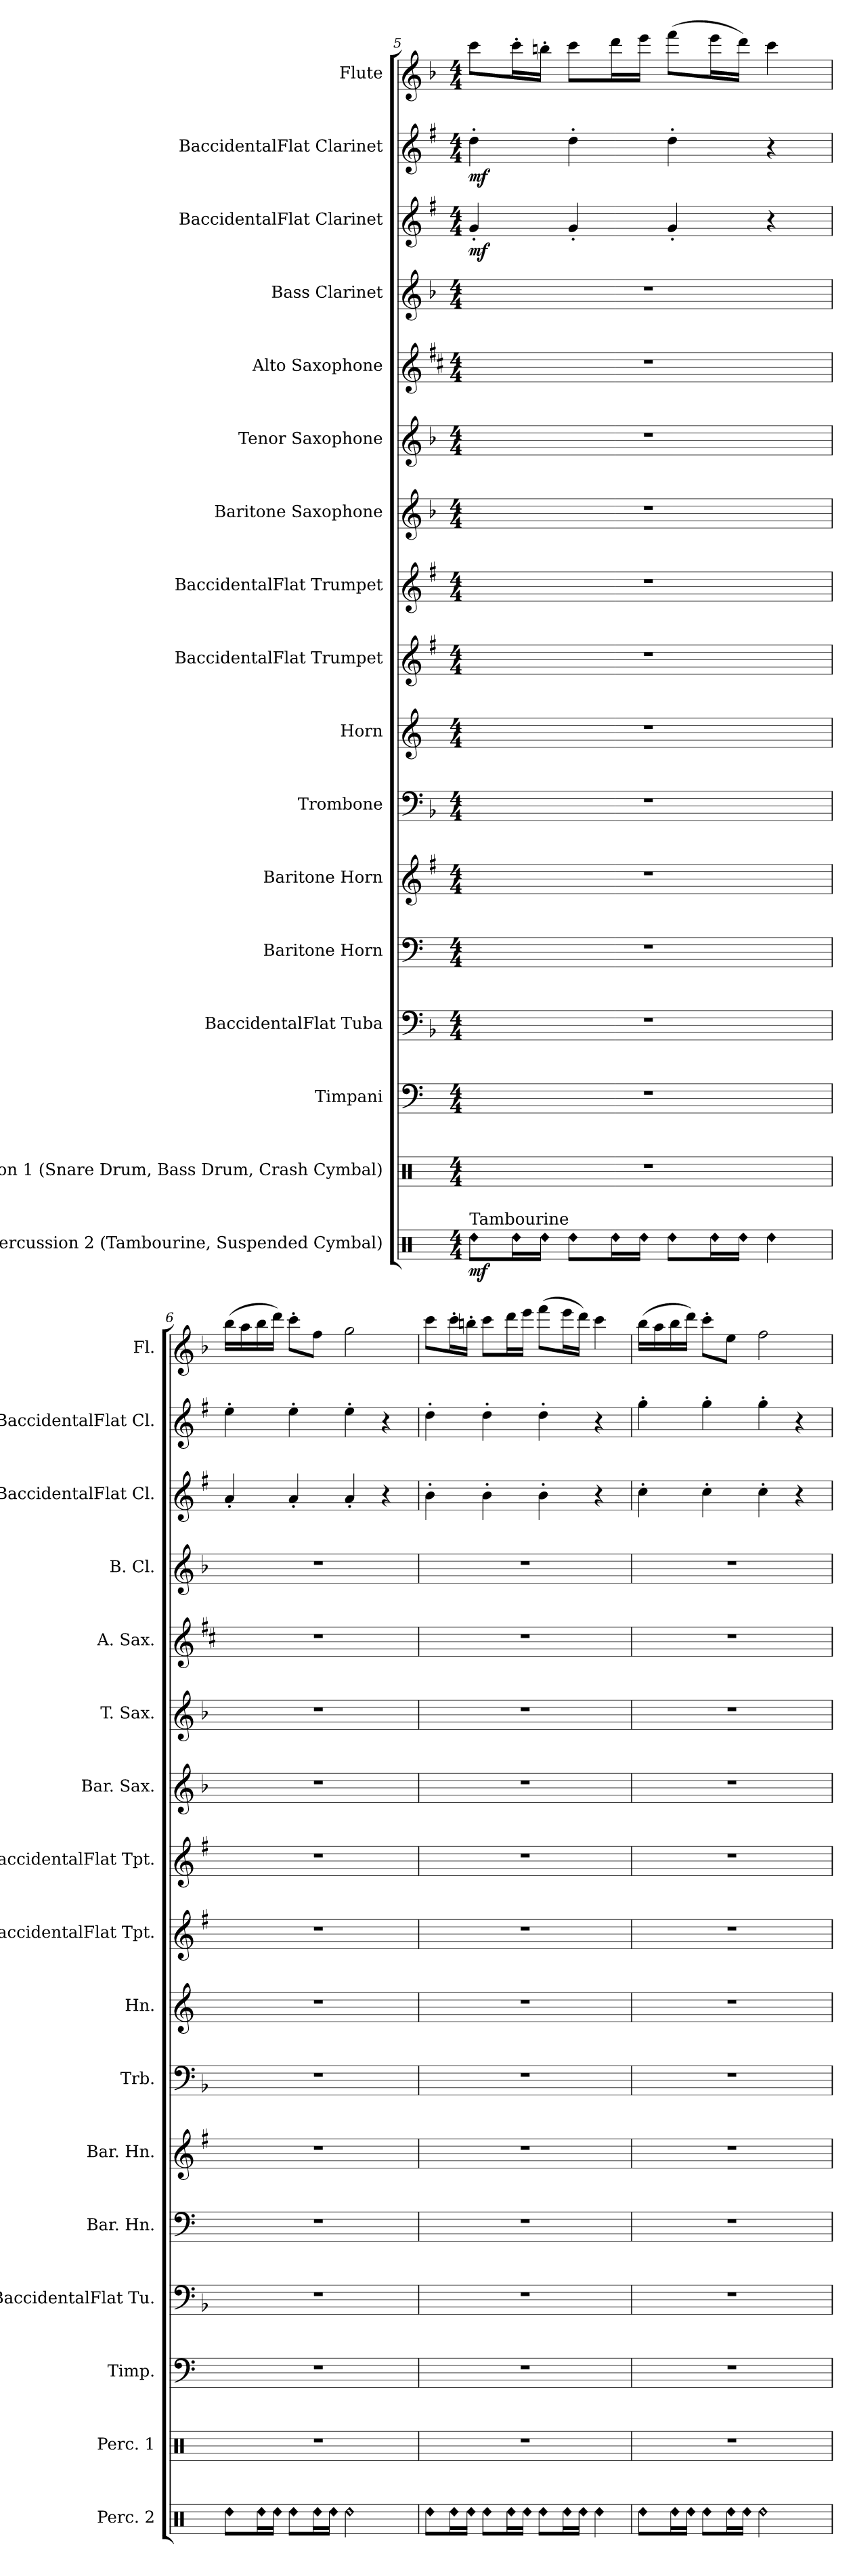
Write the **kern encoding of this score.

**kern	**dynam	**kern	**kern	**kern	**kern	**kern	**kern	**kern	**kern	**kern	**kern	**kern	**kern	**kern	**kern	**dynam	**kern	**dynam	**kern
*part17	*part17	*part16	*part15	*part14	*part13	*part12	*part11	*part10	*part9	*part8	*part7	*part6	*part5	*part4	*part3	*part3	*part2	*part2	*part1
*staff17	*staff17	*staff16	*staff15	*staff14	*staff13	*staff12	*staff11	*staff10	*staff9	*staff8	*staff7	*staff6	*staff5	*staff4	*staff3	*staff3	*staff2	*staff2	*staff1
*I"Percussion 2 (Tambourine, Suspended Cymbal)	*	*I"Percussion 1 (Snare Drum, Bass Drum, Crash Cymbal)	*I"Timpani	*I"BaccidentalFlat Tuba	*I"Baritone Horn	*I"Baritone Horn	*I"Trombone	*I"Horn	*I"BaccidentalFlat Trumpet	*I"BaccidentalFlat Trumpet	*I"Baritone Saxophone	*I"Tenor Saxophone	*I"Alto Saxophone	*I"Bass Clarinet	*I"BaccidentalFlat Clarinet	*	*I"BaccidentalFlat Clarinet	*	*I"Flute
*I'Perc. 2	*	*I'Perc. 1	*I'Timp.	*I'BaccidentalFlat Tu.	*I'Bar. Hn.	*I'Bar. Hn.	*I'Trb.	*I'Hn.	*I'BaccidentalFlat Tpt.	*I'BaccidentalFlat Tpt.	*I'Bar. Sax.	*I'T. Sax.	*I'A. Sax.	*I'B. Cl.	*I'BaccidentalFlat Cl.	*	*I'BaccidentalFlat Cl.	*	*I'Fl.
*clefX	*	*clefX	*clefF4	*clefF4	*clefF4	*clefG2	*clefF4	*clefG2	*clefG2	*clefG2	*clefG2	*clefG2	*clefG2	*clefG2	*clefG2	*	*clefG2	*	*clefG2
*	*	*	*	*	*ITrd4c7	*ITrd1c2	*	*ITrd4c7	*ITrd1c2	*ITrd1c2	*ITrd12c21	*ITrd8c14	*ITrd5c9	*ITrd8c14	*ITrd1c2	*	*ITrd1c2	*	*
*k[]	*	*k[]	*k[]	*k[b-]	*k[b-]	*k[b-]	*k[b-]	*k[b-]	*k[b-]	*k[b-]	*k[b-]	*k[b-]	*k[b-]	*k[b-]	*k[b-]	*	*k[b-]	*	*k[b-]
*M4/4	*	*M4/4	*M4/4	*M4/4	*M4/4	*M4/4	*M4/4	*M4/4	*M4/4	*M4/4	*M4/4	*M4/4	*M4/4	*M4/4	*M4/4	*	*M4/4	*	*M4/4
=5	=5	=5	=5	=5	=5	=5	=5	=5	=5	=5	=5	=5	=5	=5	=5	=5	=5	=5	=5
!LO:TX:a:t=Tambourine	!	!	!	!	!	!	!	!	!	!	!	!	!	!	!	!	!	!	!
!LO:N:head=diamond	!LO:DY:b	!	!	!	!	!	!	!	!	!	!	!	!	!	!	!LO:DY:b	!	!LO:DY:b	!
8Rdd\L	mf	1r	1r	1r	1r	1r	1r	1r	1r	1r	1r	1r	1r	1r	4f'/	mf	4cc'\	mf	8ccc\L
!LO:N:head=diamond	!	!	!	!	!	!	!	!	!	!	!	!	!	!	!	!	!	!	!
16Rdd\L	.	.	.	.	.	.	.	.	.	.	.	.	.	.	.	.	.	.	16ccc'\L
!LO:N:head=diamond	!	!	!	!	!	!	!	!	!	!	!	!	!	!	!	!	!	!	!
16Rdd\JJ	.	.	.	.	.	.	.	.	.	.	.	.	.	.	.	.	.	.	16bbn'\JJ
!LO:N:head=diamond	!	!	!	!	!	!	!	!	!	!	!	!	!	!	!	!	!	!	!
8Rdd\L	.	.	.	.	.	.	.	.	.	.	.	.	.	.	4f'/	.	4cc'\	.	8ccc\L
!LO:N:head=diamond	!	!	!	!	!	!	!	!	!	!	!	!	!	!	!	!	!	!	!
16Rdd\L	.	.	.	.	.	.	.	.	.	.	.	.	.	.	.	.	.	.	16ddd\L
!LO:N:head=diamond	!	!	!	!	!	!	!	!	!	!	!	!	!	!	!	!	!	!	!
16Rdd\JJ	.	.	.	.	.	.	.	.	.	.	.	.	.	.	.	.	.	.	16eee\JJ
!LO:N:head=diamond	!	!	!	!	!	!	!	!	!	!	!	!	!	!	!	!	!	!	!
8Rdd\L	.	.	.	.	.	.	.	.	.	.	.	.	.	.	4f'/	.	4cc'\	.	(8fff\L
!LO:N:head=diamond	!	!	!	!	!	!	!	!	!	!	!	!	!	!	!	!	!	!	!
16Rdd\L	.	.	.	.	.	.	.	.	.	.	.	.	.	.	.	.	.	.	16eee\L
!LO:N:head=diamond	!	!	!	!	!	!	!	!	!	!	!	!	!	!	!	!	!	!	!
16Rdd\JJ	.	.	.	.	.	.	.	.	.	.	.	.	.	.	.	.	.	.	16ddd\JJ)
!LO:N:head=diamond	!	!	!	!	!	!	!	!	!	!	!	!	!	!	!	!	!	!	!
4Rdd\	.	.	.	.	.	.	.	.	.	.	.	.	.	.	4r	.	4r	.	4ccc\
=6	=6	=6	=6	=6	=6	=6	=6	=6	=6	=6	=6	=6	=6	=6	=6	=6	=6	=6	=6
!LO:N:head=diamond	!	!	!	!	!	!	!	!	!	!	!	!	!	!	!	!	!	!	!
8Rdd\L	.	1r	1r	1r	1r	1r	1r	1r	1r	1r	1r	1r	1r	1r	4g'/	.	4dd'\	.	(16bb-\LL
.	.	.	.	.	.	.	.	.	.	.	.	.	.	.	.	.	.	.	16aa\
!LO:N:head=diamond	!	!	!	!	!	!	!	!	!	!	!	!	!	!	!	!	!	!	!
16Rdd\L	.	.	.	.	.	.	.	.	.	.	.	.	.	.	.	.	.	.	16bb-\
!LO:N:head=diamond	!	!	!	!	!	!	!	!	!	!	!	!	!	!	!	!	!	!	!
16Rdd\JJ	.	.	.	.	.	.	.	.	.	.	.	.	.	.	.	.	.	.	16ddd\JJ)
!LO:N:head=diamond	!	!	!	!	!	!	!	!	!	!	!	!	!	!	!	!	!	!	!
8Rdd\L	.	.	.	.	.	.	.	.	.	.	.	.	.	.	4g'/	.	4dd'\	.	8ccc'\L
!LO:N:head=diamond	!	!	!	!	!	!	!	!	!	!	!	!	!	!	!	!	!	!	!
16Rdd\L	.	.	.	.	.	.	.	.	.	.	.	.	.	.	.	.	.	.	8ff\J
!LO:N:head=diamond	!	!	!	!	!	!	!	!	!	!	!	!	!	!	!	!	!	!	!
16Rdd\JJ	.	.	.	.	.	.	.	.	.	.	.	.	.	.	.	.	.	.	.
!LO:N:head=diamond	!	!	!	!	!	!	!	!	!	!	!	!	!	!	!	!	!	!	!
2Rdd\	.	.	.	.	.	.	.	.	.	.	.	.	.	.	4g'/	.	4dd'\	.	2gg\
.	.	.	.	.	.	.	.	.	.	.	.	.	.	.	4r	.	4r	.	.
!!LO:PB:g=z
=7	=7	=7	=7	=7	=7	=7	=7	=7	=7	=7	=7	=7	=7	=7	=7	=7	=7	=7	=7
!LO:N:head=diamond	!	!	!	!	!	!	!	!	!	!	!	!	!	!	!	!	!	!	!
8Rdd\L	.	1r	1r	1r	1r	1r	1r	1r	1r	1r	1r	1r	1r	1r	4a'\	.	4cc'\	.	8ccc\L
!LO:N:head=diamond	!	!	!	!	!	!	!	!	!	!	!	!	!	!	!	!	!	!	!
16Rdd\L	.	.	.	.	.	.	.	.	.	.	.	.	.	.	.	.	.	.	16ccc'\L
!LO:N:head=diamond	!	!	!	!	!	!	!	!	!	!	!	!	!	!	!	!	!	!	!
16Rdd\JJ	.	.	.	.	.	.	.	.	.	.	.	.	.	.	.	.	.	.	16bbn'\JJ
!LO:N:head=diamond	!	!	!	!	!	!	!	!	!	!	!	!	!	!	!	!	!	!	!
8Rdd\L	.	.	.	.	.	.	.	.	.	.	.	.	.	.	4a'\	.	4cc'\	.	8ccc\L
!LO:N:head=diamond	!	!	!	!	!	!	!	!	!	!	!	!	!	!	!	!	!	!	!
16Rdd\L	.	.	.	.	.	.	.	.	.	.	.	.	.	.	.	.	.	.	16ddd\L
!LO:N:head=diamond	!	!	!	!	!	!	!	!	!	!	!	!	!	!	!	!	!	!	!
16Rdd\JJ	.	.	.	.	.	.	.	.	.	.	.	.	.	.	.	.	.	.	16eee\JJ
!LO:N:head=diamond	!	!	!	!	!	!	!	!	!	!	!	!	!	!	!	!	!	!	!
8Rdd\L	.	.	.	.	.	.	.	.	.	.	.	.	.	.	4a'\	.	4cc'\	.	(8fff\L
!LO:N:head=diamond	!	!	!	!	!	!	!	!	!	!	!	!	!	!	!	!	!	!	!
16Rdd\L	.	.	.	.	.	.	.	.	.	.	.	.	.	.	.	.	.	.	16eee\L
!LO:N:head=diamond	!	!	!	!	!	!	!	!	!	!	!	!	!	!	!	!	!	!	!
16Rdd\JJ	.	.	.	.	.	.	.	.	.	.	.	.	.	.	.	.	.	.	16ddd\JJ)
!LO:N:head=diamond	!	!	!	!	!	!	!	!	!	!	!	!	!	!	!	!	!	!	!
4Rdd\	.	.	.	.	.	.	.	.	.	.	.	.	.	.	4r	.	4r	.	4ccc\
=8	=8	=8	=8	=8	=8	=8	=8	=8	=8	=8	=8	=8	=8	=8	=8	=8	=8	=8	=8
!LO:N:head=diamond	!	!	!	!	!	!	!	!	!	!	!	!	!	!	!	!	!	!	!
8Rdd\L	.	1r	1r	1r	1r	1r	1r	1r	1r	1r	1r	1r	1r	1r	4b-'\	.	4ff'\	.	(16bb-\LL
.	.	.	.	.	.	.	.	.	.	.	.	.	.	.	.	.	.	.	16aa\
!LO:N:head=diamond	!	!	!	!	!	!	!	!	!	!	!	!	!	!	!	!	!	!	!
16Rdd\L	.	.	.	.	.	.	.	.	.	.	.	.	.	.	.	.	.	.	16bb-\
!LO:N:head=diamond	!	!	!	!	!	!	!	!	!	!	!	!	!	!	!	!	!	!	!
16Rdd\JJ	.	.	.	.	.	.	.	.	.	.	.	.	.	.	.	.	.	.	16ddd\JJ)
!LO:N:head=diamond	!	!	!	!	!	!	!	!	!	!	!	!	!	!	!	!	!	!	!
8Rdd\L	.	.	.	.	.	.	.	.	.	.	.	.	.	.	4b-'\	.	4ff'\	.	8ccc'\L
!LO:N:head=diamond	!	!	!	!	!	!	!	!	!	!	!	!	!	!	!	!	!	!	!
16Rdd\L	.	.	.	.	.	.	.	.	.	.	.	.	.	.	.	.	.	.	8ee\J
!LO:N:head=diamond	!	!	!	!	!	!	!	!	!	!	!	!	!	!	!	!	!	!	!
16Rdd\JJ	.	.	.	.	.	.	.	.	.	.	.	.	.	.	.	.	.	.	.
!LO:N:head=diamond	!	!	!	!	!	!	!	!	!	!	!	!	!	!	!	!	!	!	!
2Rdd\	.	.	.	.	.	.	.	.	.	.	.	.	.	.	4b-'\	.	4ff'\	.	2ff\
.	.	.	.	.	.	.	.	.	.	.	.	.	.	.	4r	.	4r	.	.
=	=	=	=	=	=	=	=	=	=	=	=	=	=	=	=	=	=	=	=
*-	*-	*-	*-	*-	*-	*-	*-	*-	*-	*-	*-	*-	*-	*-	*-	*-	*-	*-	*-
